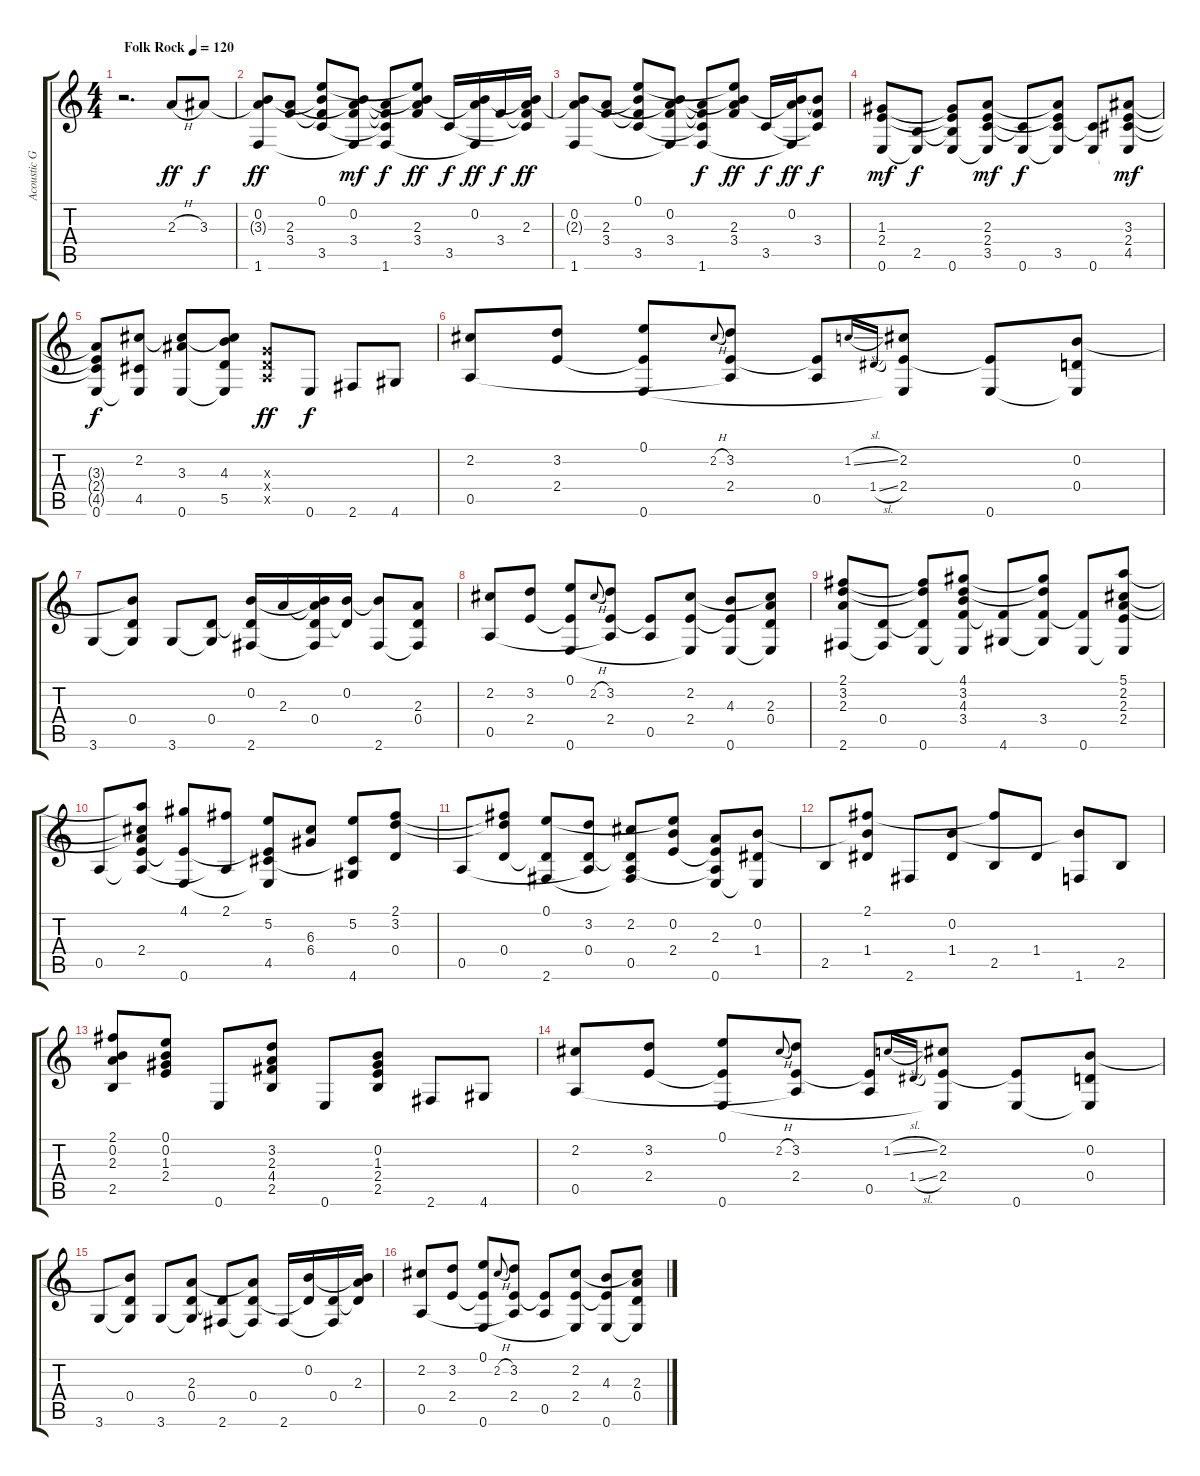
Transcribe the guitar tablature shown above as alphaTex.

\track ("Acoustic Guitar" "Acoustic G") {instrument acousticguitarsteel}
\staff {score tabs}
\tuning (E4 B3 G3 D3 A2 E2) {hide}
\ts (4 4)
\tempo (120 "Folk Rock")
\clef g2
\ks c
r.2{d dy ff instrument acousticguitarsteel} 2.3{h}.8 3.3.8{dy f} |
(0.2 3.3{t} 1.6).8{dy ff} (2.3 3.4).8 (0.1 0.2{t} 3.4{t} 3.5).8 (0.2 2.3{t} 3.4 1.6{t}).8{dy mf} (2.3{t} 3.4{t} 3.5{t} 1.6).8{dy f} (0.1{t} 0.2{t} 2.3 3.4).8{dy ff} 3.5.16{dy f} (0.2 2.3{t} 1.6{t}).16{dy ff} 3.4.16{dy f} (0.2{t} 2.3 3.4{t} 3.5{t}).16{dy ff} |
(0.2 2.3{t} 1.6).8 (2.3 3.4).8 (0.1 0.2{t} 3.4{t} 3.5).8 (0.2 2.3{t} 3.4 1.6{t}).8 (2.3{t} 3.4{t} 3.5{t} 1.6).8{dy f} (0.1{t} 0.2{t} 2.3 3.4).8{dy ff} 3.5.16{dy f} (0.2 2.3{t} 1.6{t}).16{dy ff} (0.2{t} 3.4 3.5{t}).8{dy f} |
(1.3 2.4 0.6).8{dy mf} (2.5 0.6{t}).8{dy f} (1.3{t} 2.4{t} 2.5{t} 0.6).8 (2.3 2.4 3.5 0.6{t}).8{dy mf} (3.5{t} 0.6).8{dy f} (2.3{t} 2.4{t} 3.5 0.6{t}).8 (3.5{t} 0.6).8 (3.3 2.4 4.5 0.6{t}).8{dy mf} |
(3.3{t} 2.4{t} 4.5{t} 0.6).8{dy f} (2.2 4.5 0.6{t}).8 (2.2{t} 3.3 0.6).8 (2.2{t} 4.3 5.5 0.6{t}).8 (0.3{x} 0.4{x} 0.5{x}).8{dy ff} 0.6.8{dy f} 2.6.8 4.6.8 |
(2.2 0.5).8 (3.2 2.4).8 (0.1 2.4{t} 0.6).8 2.2{h}.8{gr onbeat} (3.2 2.4 0.5{t}).8 (2.4{t} 0.5).8 1.2{sl}.16{gr onbeat} 1.4{sl}.16{gr onbeat} (2.2 2.4 0.6{t}).8 (2.4{t} 0.6).8 (0.2 0.4 0.6{t}).8 |
3.6.8 (0.2{t} 0.4 3.6{t}).8 3.6.8 (0.4 3.6{t}).8 (0.2 0.4{t} 2.6).16 2.3.16 (0.2{t} 2.3{t} 0.4 2.6{t}).16 (0.2 0.4{t}).16 (0.2{t} 2.6).8 (2.3 0.4 2.6{t}).8 |
(2.2 0.5).8 (3.2 2.4).8 (0.1 2.4{t} 0.6).8 2.2{h}.8{gr onbeat} (3.2 2.4 0.5{t}).8 (2.4{t} 0.5).8 (2.2 2.4 0.6{t}).8 (4.3 2.4{t} 0.6).8 (2.2{t} 2.3 0.4 0.6{t}).8 |
(2.1 3.2 2.3 2.6).8 (0.4 2.6{t}).8 (2.1{t} 3.2{t} 0.4{t} 0.6).8 (4.1 3.2 4.3 3.4 0.6{t}).8 (3.4{t} 4.6).8 (4.1{t} 3.2{t} 3.4 4.6{t}).8 (3.4{t} 0.6).8 (5.1 2.2 2.3 2.4 0.6{t}).8 |
0.5.8 (5.1{t} 2.2{t} 2.3{t} 2.4 0.5{t}).8 (4.1 2.4{t} 0.6).8 (2.1 0.5{t}).8 (5.2 2.4{t} 4.5 0.6{t}).8 (6.3 6.4).8 (5.2 4.5{t} 4.6).8 (2.1 3.2 0.4).8 |
0.5.8 (2.1{t} 3.2{t} 0.4).8 (0.1 0.4{t} 2.6).8 (3.2 0.4 0.5{t}).8 (2.2 0.4{t} 0.5 2.6{t}).8 (0.1{t} 0.2 2.4).8 (2.3 2.4{t} 0.5{t} 0.6).8 (0.2 1.4 0.6{t}).8 |
2.5.8 (2.1 0.2{t} 1.4).8 2.6.8 (0.2 1.4).8 (2.1{t} 2.5).8 1.4.8 (0.2{t} 1.6).8 2.5.8 |
(2.1 0.2 2.3 2.5).8 (0.1 0.2 1.3 2.4).8 0.6.8 (3.2 2.3 4.4 2.5).8 0.6.8 (0.2 1.3 2.4 2.5).8 2.6.8 4.6.8 |
(2.2 0.5).8 (3.2 2.4).8 (0.1 2.4{t} 0.6).8 2.2{h}.8{gr onbeat} (3.2 2.4 0.5{t}).8 (2.4{t} 0.5).8 1.2{sl}.16{gr onbeat} 1.4{sl}.16{gr onbeat} (2.2 2.4 0.6{t}).8 (2.4{t} 0.6).8 (0.2 0.4 0.6{t}).8 |
3.6.8 (0.2{t} 0.4 3.6{t}).8 3.6.8 (2.3 0.4 3.6{t}).8 (0.4{t} 2.6).8 (2.3{t} 0.4 2.6{t}).8 2.6.16 (0.2 0.4{t}).16 (0.4 2.6{t}).16 (0.2{t} 2.3 0.4{t}).16 |
(2.2 0.5).8 (3.2 2.4).8 (0.1 2.4{t} 0.6).8 2.2{h}.8{gr onbeat} (3.2 2.4 0.5{t}).8 (2.4{t} 0.5).8 (2.2 2.4 0.6{t}).8 (4.3 2.4{t} 0.6).8 (2.2{t} 2.3 0.4 0.6{t}).8
